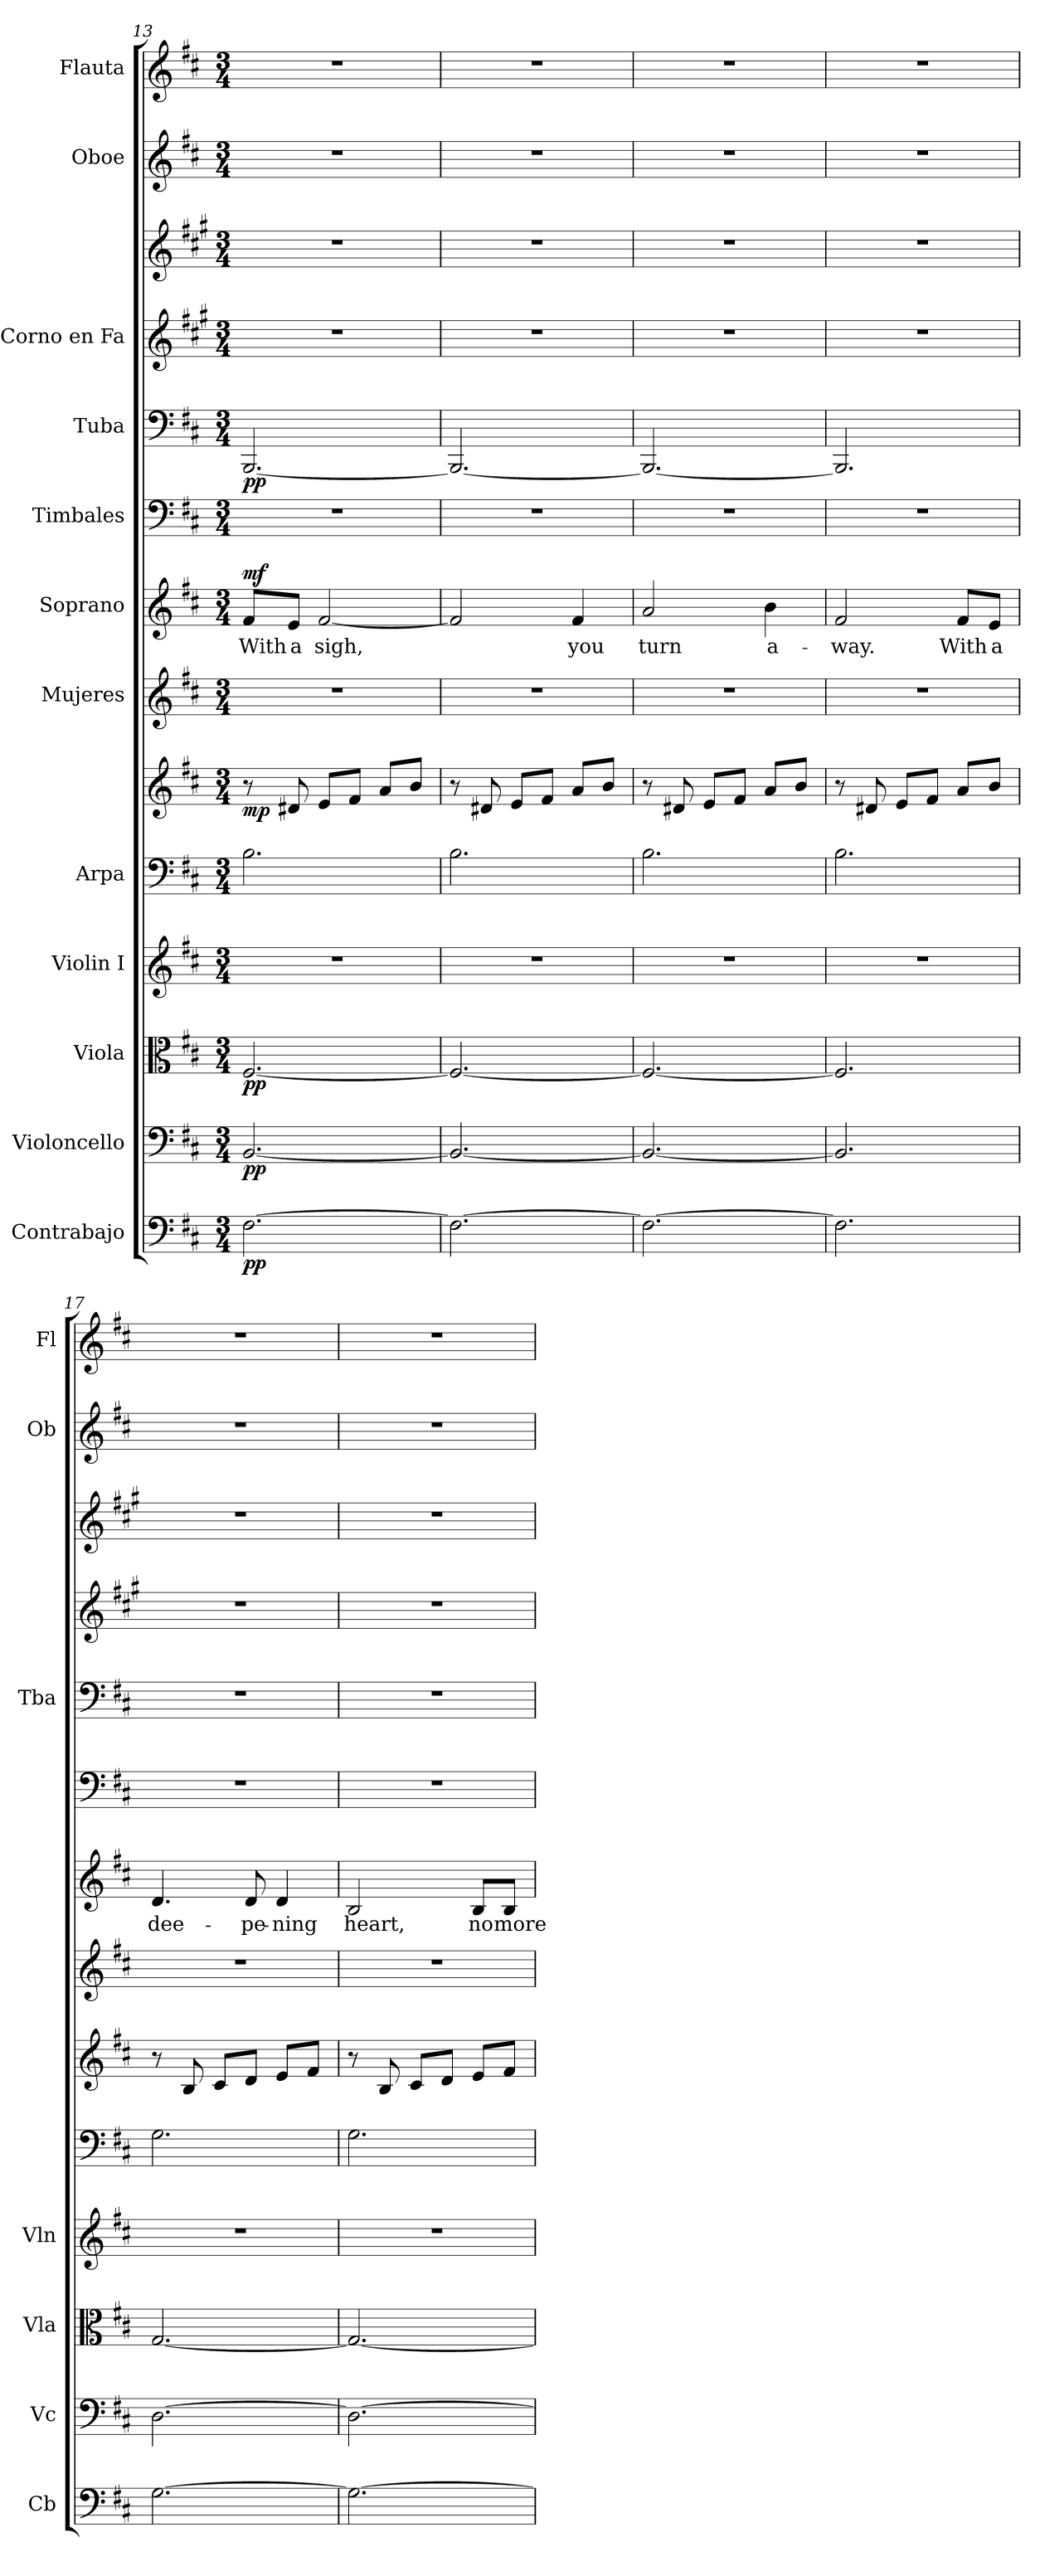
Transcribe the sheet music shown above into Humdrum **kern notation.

**kern	**dynam	**kern	**dynam	**kern	**dynam	**kern	**kern	**kern	**dynam	**kern	**kern	**text	**dynam	**kern	**kern	**dynam	**kern	**kern	**kern	**kern
*part12	*part12	*part11	*part11	*part10	*part10	*part9	*part8	*part8	*part8	*part7	*part6	*part6	*part6	*part5	*part4	*part4	*part3	*part3	*part2	*part1
*staff14	*staff14	*staff13	*staff13	*staff12	*staff12	*staff11	*staff10	*staff9	*staff9/10	*staff8	*staff7	*staff7	*staff7	*staff6	*staff5	*staff5	*staff4	*staff3	*staff2	*staff1
*I"Contrabajo	*	*I"Violoncello	*	*I"Viola	*	*I"Violin I	*I"Arpa	*	*	*I"Mujeres	*I"Soprano	*	*	*I"Timbales	*I"Tuba	*	*I"Corno en Fa	*	*I"Oboe	*I"Flauta
*I'Cb	*	*I'Vc	*	*I'Vla	*	*I'Vln	*	*	*	*	*	*	*	*	*I'Tba	*	*	*	*I'Ob	*I'Fl
*clefF4	*	*clefF4	*	*clefC3	*	*clefG2	*clefF4	*clefG2	*	*clefG2	*clefG2	*	*	*clefF4	*clefF4	*	*clefG2	*clefG2	*clefG2	*clefG2
*ITrd7c12	*	*	*	*	*	*	*	*	*	*	*	*	*	*	*	*	*ITrd4c7	*ITrd4c7	*	*
*k[f#c#]	*	*k[f#c#]	*	*k[f#c#]	*	*k[f#c#]	*k[f#c#]	*k[f#c#]	*	*k[f#c#]	*k[f#c#]	*	*	*k[f#c#]	*k[f#c#]	*	*k[f#c#]	*k[f#c#]	*k[f#c#]	*k[f#c#]
*M3/4	*	*M3/4	*	*M3/4	*	*M3/4	*M3/4	*M3/4	*	*M3/4	*M3/4	*	*	*M3/4	*M3/4	*	*M3/4	*M3/4	*M3/4	*M3/4
*MM80	*	*MM80	*	*MM80	*	*MM80	*MM80	*MM80	*	*MM80	*MM80	*	*	*MM80	*MM80	*	*MM80	*MM80	*MM80	*MM80
=13	=13	=13	=13	=13	=13	=13	=13	=13	=13	=13	=13	=13	=13	=13	=13	=13	=13	=13	=13	=13
!	!LO:DY:b	!	!LO:DY:b	!	!LO:DY:b	!	!	!	!LO:DY:b	!	!	!LO:LY:b	!LO:DY:a	!	!	!LO:DY:b	!	!	!	!
[2.FF#\	pp	[2.BB/	pp	[2.F#/	pp	2.r	2.B\	8r	mp	2.r	8f#/L	With	mf	2.r	[2.BBB/	pp	2.r	2.r	2.r	2.r
!	!	!	!	!	!	!	!	!	!	!	!	!LO:LY:b	!	!	!	!	!	!	!	!
.	.	.	.	.	.	.	.	8d#X/	.	.	8e/J	a	.	.	.	.	.	.	.	.
!	!	!	!	!	!	!	!	!	!	!	!	!LO:LY:b	!	!	!	!	!	!	!	!
.	.	.	.	.	.	.	.	8e/L	.	.	[2f#/	sigh,	.	.	.	.	.	.	.	.
.	.	.	.	.	.	.	.	8f#/J	.	.	.	.	.	.	.	.	.	.	.	.
.	.	.	.	.	.	.	.	8a/L	.	.	.	.	.	.	.	.	.	.	.	.
.	.	.	.	.	.	.	.	8b/J	.	.	.	.	.	.	.	.	.	.	.	.
!!LO:PB:g=z
=14	=14	=14	=14	=14	=14	=14	=14	=14	=14	=14	=14	=14	=14	=14	=14	=14	=14	=14	=14	=14
2.FF#\_	.	2.BB/_	.	2.F#/_	.	2.r	2.B\	8r	.	2.r	2f#/]	.	.	2.r	2.BBB/_	.	2.r	2.r	2.r	2.r
.	.	.	.	.	.	.	.	8d#X/	.	.	.	.	.	.	.	.	.	.	.	.
.	.	.	.	.	.	.	.	8e/L	.	.	.	.	.	.	.	.	.	.	.	.
.	.	.	.	.	.	.	.	8f#/J	.	.	.	.	.	.	.	.	.	.	.	.
!	!	!	!	!	!	!	!	!	!	!	!	!LO:LY:b	!	!	!	!	!	!	!	!
.	.	.	.	.	.	.	.	8a/L	.	.	4f#/	you	.	.	.	.	.	.	.	.
.	.	.	.	.	.	.	.	8b/J	.	.	.	.	.	.	.	.	.	.	.	.
=15	=15	=15	=15	=15	=15	=15	=15	=15	=15	=15	=15	=15	=15	=15	=15	=15	=15	=15	=15	=15
!	!	!	!	!	!	!	!	!	!	!	!	!LO:LY:b	!	!	!	!	!	!	!	!
2.FF#\_	.	2.BB/_	.	2.F#/_	.	2.r	2.B\	8r	.	2.r	2a/	turn	.	2.r	2.BBB/_	.	2.r	2.r	2.r	2.r
.	.	.	.	.	.	.	.	8d#X/	.	.	.	.	.	.	.	.	.	.	.	.
.	.	.	.	.	.	.	.	8e/L	.	.	.	.	.	.	.	.	.	.	.	.
.	.	.	.	.	.	.	.	8f#/J	.	.	.	.	.	.	.	.	.	.	.	.
!	!	!	!	!	!	!	!	!	!	!	!	!LO:LY:b	!	!	!	!	!	!	!	!
.	.	.	.	.	.	.	.	8a/L	.	.	4b\	a-	.	.	.	.	.	.	.	.
.	.	.	.	.	.	.	.	8b/J	.	.	.	.	.	.	.	.	.	.	.	.
=16	=16	=16	=16	=16	=16	=16	=16	=16	=16	=16	=16	=16	=16	=16	=16	=16	=16	=16	=16	=16
!	!	!	!	!	!	!	!	!	!	!	!	!LO:LY:b	!	!	!	!	!	!	!	!
2.FF#\]	.	2.BB/]	.	2.F#/]	.	2.r	2.B\	8r	.	2.r	2f#/	-way.	.	2.r	2.BBB/]	.	2.r	2.r	2.r	2.r
.	.	.	.	.	.	.	.	8d#X/	.	.	.	.	.	.	.	.	.	.	.	.
.	.	.	.	.	.	.	.	8e/L	.	.	.	.	.	.	.	.	.	.	.	.
.	.	.	.	.	.	.	.	8f#/J	.	.	.	.	.	.	.	.	.	.	.	.
!	!	!	!	!	!	!	!	!	!	!	!	!LO:LY:b	!	!	!	!	!	!	!	!
.	.	.	.	.	.	.	.	8a/L	.	.	8f#/L	With	.	.	.	.	.	.	.	.
!	!	!	!	!	!	!	!	!	!	!	!	!LO:LY:b	!	!	!	!	!	!	!	!
.	.	.	.	.	.	.	.	8b/J	.	.	8e/J	a	.	.	.	.	.	.	.	.
=17	=17	=17	=17	=17	=17	=17	=17	=17	=17	=17	=17	=17	=17	=17	=17	=17	=17	=17	=17	=17
!	!	!	!	!	!	!	!	!	!	!	!	!LO:LY:b	!	!	!	!	!	!	!	!
[2.GG\	.	[2.D\	.	[2.G/	.	2.r	2.G\	8r	.	2.r	4.d/	dee-	.	2.r	2.r	.	2.r	2.r	2.r	2.r
.	.	.	.	.	.	.	.	8B/	.	.	.	.	.	.	.	.	.	.	.	.
.	.	.	.	.	.	.	.	8c#/L	.	.	.	.	.	.	.	.	.	.	.	.
!	!	!	!	!	!	!	!	!	!	!	!	!LO:LY:b	!	!	!	!	!	!	!	!
.	.	.	.	.	.	.	.	8d/J	.	.	8d/	-pe-	.	.	.	.	.	.	.	.
!	!	!	!	!	!	!	!	!	!	!	!	!LO:LY:b	!	!	!	!	!	!	!	!
.	.	.	.	.	.	.	.	8e/L	.	.	4d/	-ning	.	.	.	.	.	.	.	.
.	.	.	.	.	.	.	.	8f#/J	.	.	.	.	.	.	.	.	.	.	.	.
=18	=18	=18	=18	=18	=18	=18	=18	=18	=18	=18	=18	=18	=18	=18	=18	=18	=18	=18	=18	=18
!	!	!	!	!	!	!	!	!	!	!	!	!LO:LY:b	!	!	!	!	!	!	!	!
2.GG\_	.	2.D\_	.	2.G/_	.	2.r	2.G\	8r	.	2.r	2B/	heart,	.	2.r	2.r	.	2.r	2.r	2.r	2.r
.	.	.	.	.	.	.	.	8B/	.	.	.	.	.	.	.	.	.	.	.	.
.	.	.	.	.	.	.	.	8c#/L	.	.	.	.	.	.	.	.	.	.	.	.
.	.	.	.	.	.	.	.	8d/J	.	.	.	.	.	.	.	.	.	.	.	.
!	!	!	!	!	!	!	!	!	!	!	!	!LO:LY:b	!	!	!	!	!	!	!	!
.	.	.	.	.	.	.	.	8e/L	.	.	8B/L	no	.	.	.	.	.	.	.	.
!	!	!	!	!	!	!	!	!	!	!	!	!LO:LY:b	!	!	!	!	!	!	!	!
.	.	.	.	.	.	.	.	8f#/J	.	.	8B/J	more	.	.	.	.	.	.	.	.
=	=	=	=	=	=	=	=	=	=	=	=	=	=	=	=	=	=	=	=	=
*-	*-	*-	*-	*-	*-	*-	*-	*-	*-	*-	*-	*-	*-	*-	*-	*-	*-	*-	*-	*-
